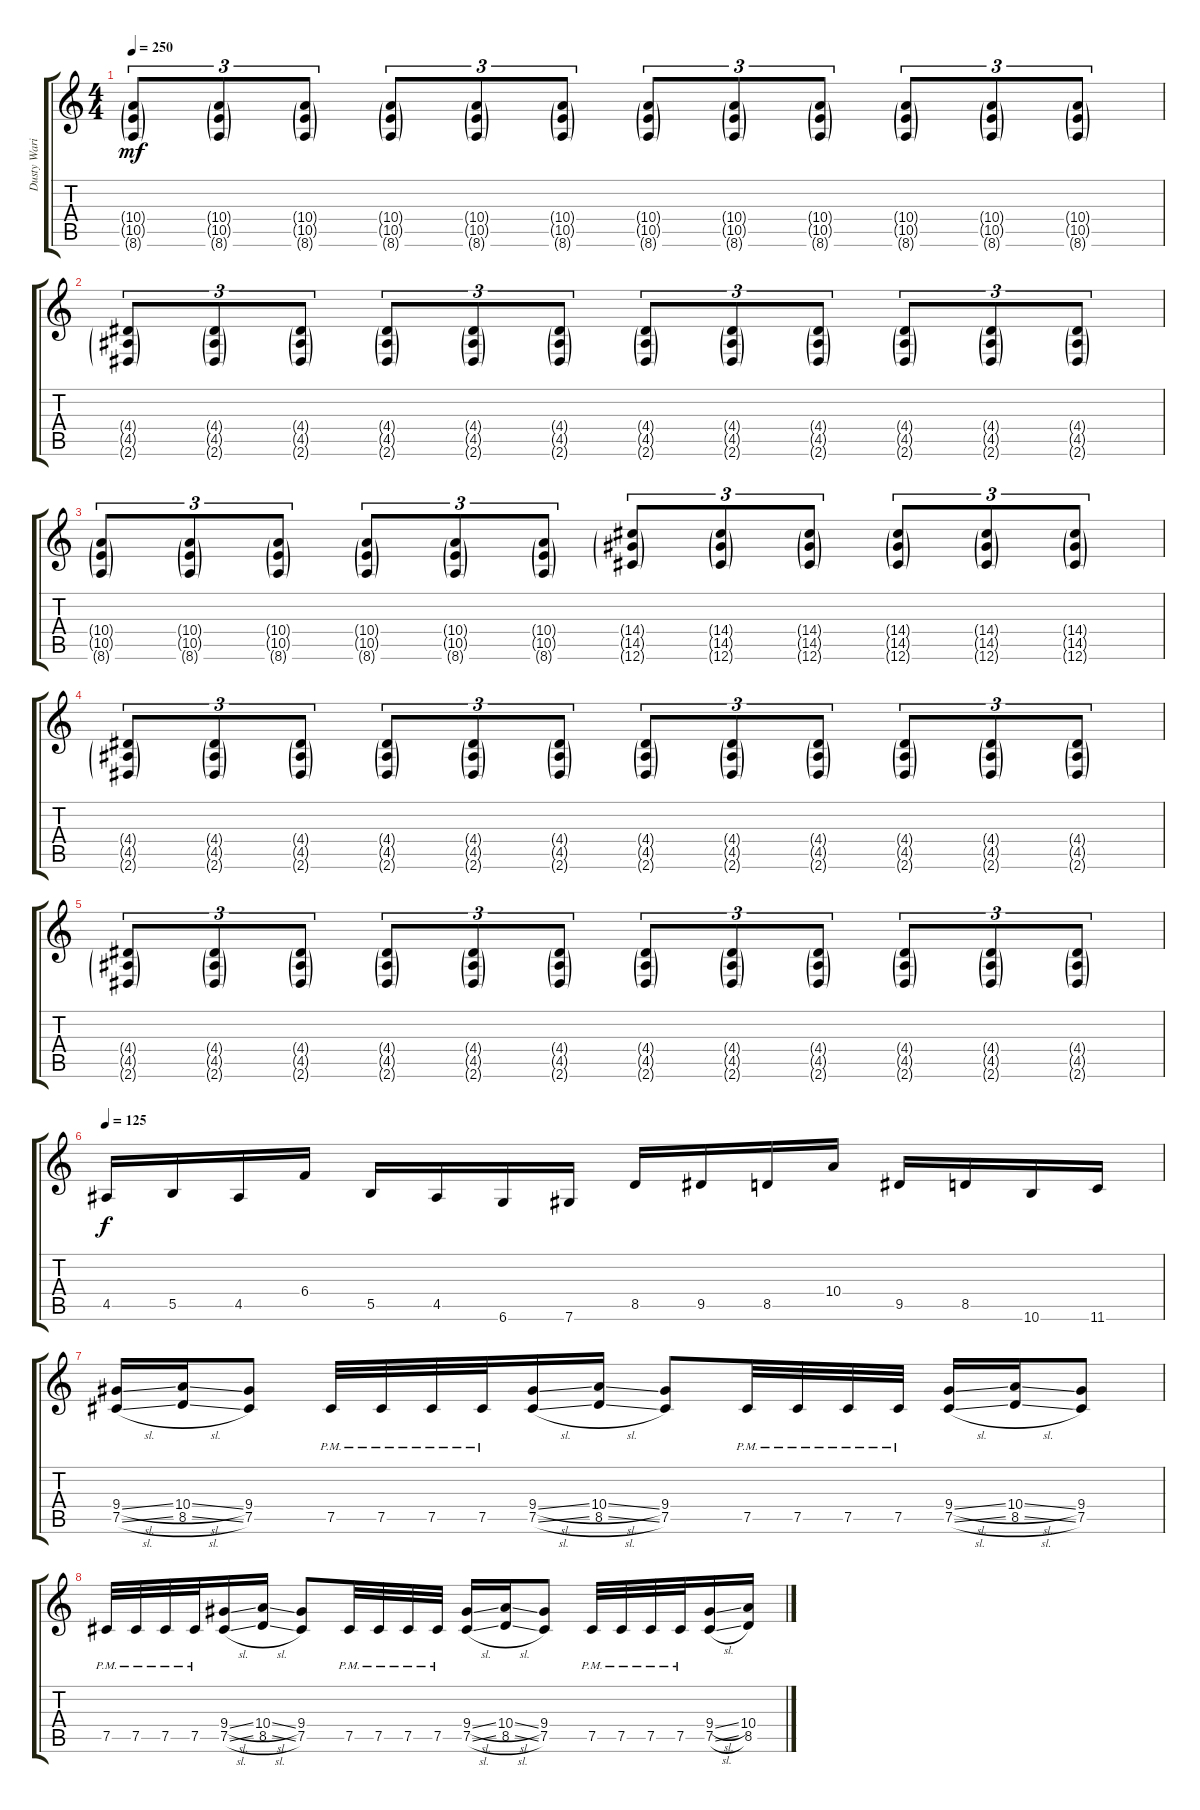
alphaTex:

\track ("Dusty Waring - Rhythm" "Dusty Wari") {instrument distortionguitar}
\staff {score tabs}
\tuning (Db4 Ab3 E3 B2 Gb2 Db2) {hide}
\ts (4 4)
\tempo 250
\clef g2
\ks c
(10.4{g} 10.5{g} 8.6{g}).8{tu (3 2) dy mf} (10.4{g} 10.5{g} 8.6{g}).8{tu (3 2)} (10.4{g} 10.5{g} 8.6{g}).8{tu (3 2)} (10.4{g} 10.5{g} 8.6{g}).8{tu (3 2)} (10.4{g} 10.5{g} 8.6{g}).8{tu (3 2)} (10.4{g} 10.5{g} 8.6{g}).8{tu (3 2)} (10.4{g} 10.5{g} 8.6{g}).8{tu (3 2)} (10.4{g} 10.5{g} 8.6{g}).8{tu (3 2)} (10.4{g} 10.5{g} 8.6{g}).8{tu (3 2)} (10.4{g} 10.5{g} 8.6{g}).8{tu (3 2)} (10.4{g} 10.5{g} 8.6{g}).8{tu (3 2)} (10.4{g} 10.5{g} 8.6{g}).8{tu (3 2)} |
(4.4{g} 4.5{g} 2.6{g}).8{tu (3 2)} (4.4{g} 4.5{g} 2.6{g}).8{tu (3 2)} (4.4{g} 4.5{g} 2.6{g}).8{tu (3 2)} (4.4{g} 4.5{g} 2.6{g}).8{tu (3 2)} (4.4{g} 4.5{g} 2.6{g}).8{tu (3 2)} (4.4{g} 4.5{g} 2.6{g}).8{tu (3 2)} (4.4{g} 4.5{g} 2.6{g}).8{tu (3 2)} (4.4{g} 4.5{g} 2.6{g}).8{tu (3 2)} (4.4{g} 4.5{g} 2.6{g}).8{tu (3 2)} (4.4{g} 4.5{g} 2.6{g}).8{tu (3 2)} (4.4{g} 4.5{g} 2.6{g}).8{tu (3 2)} (4.4{g} 4.5{g} 2.6{g}).8{tu (3 2)} |
(10.4{g} 10.5{g} 8.6{g}).8{tu (3 2)} (10.4{g} 10.5{g} 8.6{g}).8{tu (3 2)} (10.4{g} 10.5{g} 8.6{g}).8{tu (3 2)} (10.4{g} 10.5{g} 8.6{g}).8{tu (3 2)} (10.4{g} 10.5{g} 8.6{g}).8{tu (3 2)} (10.4{g} 10.5{g} 8.6{g}).8{tu (3 2)} (14.4{g} 14.5{g} 12.6{g}).8{tu (3 2)} (14.4{g} 14.5{g} 12.6{g}).8{tu (3 2)} (14.4{g} 14.5{g} 12.6{g}).8{tu (3 2)} (14.4{g} 14.5{g} 12.6{g}).8{tu (3 2)} (14.4{g} 14.5{g} 12.6{g}).8{tu (3 2)} (14.4{g} 14.5{g} 12.6{g}).8{tu (3 2)} |
(4.4{g} 4.5{g} 2.6{g}).8{tu (3 2)} (4.4{g} 4.5{g} 2.6{g}).8{tu (3 2)} (4.4{g} 4.5{g} 2.6{g}).8{tu (3 2)} (4.4{g} 4.5{g} 2.6{g}).8{tu (3 2)} (4.4{g} 4.5{g} 2.6{g}).8{tu (3 2)} (4.4{g} 4.5{g} 2.6{g}).8{tu (3 2)} (4.4{g} 4.5{g} 2.6{g}).8{tu (3 2)} (4.4{g} 4.5{g} 2.6{g}).8{tu (3 2)} (4.4{g} 4.5{g} 2.6{g}).8{tu (3 2)} (4.4{g} 4.5{g} 2.6{g}).8{tu (3 2)} (4.4{g} 4.5{g} 2.6{g}).8{tu (3 2)} (4.4{g} 4.5{g} 2.6{g}).8{tu (3 2)} |
(4.4{g} 4.5{g} 2.6{g}).8{tu (3 2)} (4.4{g} 4.5{g} 2.6{g}).8{tu (3 2)} (4.4{g} 4.5{g} 2.6{g}).8{tu (3 2)} (4.4{g} 4.5{g} 2.6{g}).8{tu (3 2)} (4.4{g} 4.5{g} 2.6{g}).8{tu (3 2)} (4.4{g} 4.5{g} 2.6{g}).8{tu (3 2)} (4.4{g} 4.5{g} 2.6{g}).8{tu (3 2)} (4.4{g} 4.5{g} 2.6{g}).8{tu (3 2)} (4.4{g} 4.5{g} 2.6{g}).8{tu (3 2)} (4.4{g} 4.5{g} 2.6{g}).8{tu (3 2)} (4.4{g} 4.5{g} 2.6{g}).8{tu (3 2)} (4.4{g} 4.5{g} 2.6{g}).8{tu (3 2)} |
\tempo 125
4.5.16{dy f} 5.5.16 4.5.16 6.4.16 5.5.16 4.5.16 6.6.16 7.6.16 8.5.16 9.5.16 8.5.16 10.4.16 9.5.16 8.5.16 10.6.16 11.6.16 |
(9.4{sl} 7.5{sl}).16 (10.4{sl} 8.5{sl}).16 (9.4 7.5).8 7.5{pm}.32 7.5{pm}.32 7.5{pm}.32 7.5{pm}.32 (9.4{sl} 7.5{sl}).16 (10.4{sl} 8.5{sl}).16 (9.4 7.5).8 7.5{pm}.32 7.5{pm}.32 7.5{pm}.32 7.5{pm}.32 (9.4{sl} 7.5{sl}).16 (10.4{sl} 8.5{sl}).16 (9.4 7.5).8 |
7.5{pm}.32 7.5{pm}.32 7.5{pm}.32 7.5{pm}.32 (9.4{sl} 7.5{sl}).16 (10.4{sl} 8.5{sl}).16 (9.4 7.5).8 7.5{pm}.32 7.5{pm}.32 7.5{pm}.32 7.5{pm}.32 (9.4{sl} 7.5{sl}).16 (10.4{sl} 8.5{sl}).16 (9.4 7.5).8 7.5{pm}.32 7.5{pm}.32 7.5{pm}.32 7.5{pm}.32 (9.4{sl} 7.5{sl}).16 (10.4{sl} 8.5{sl}).16
